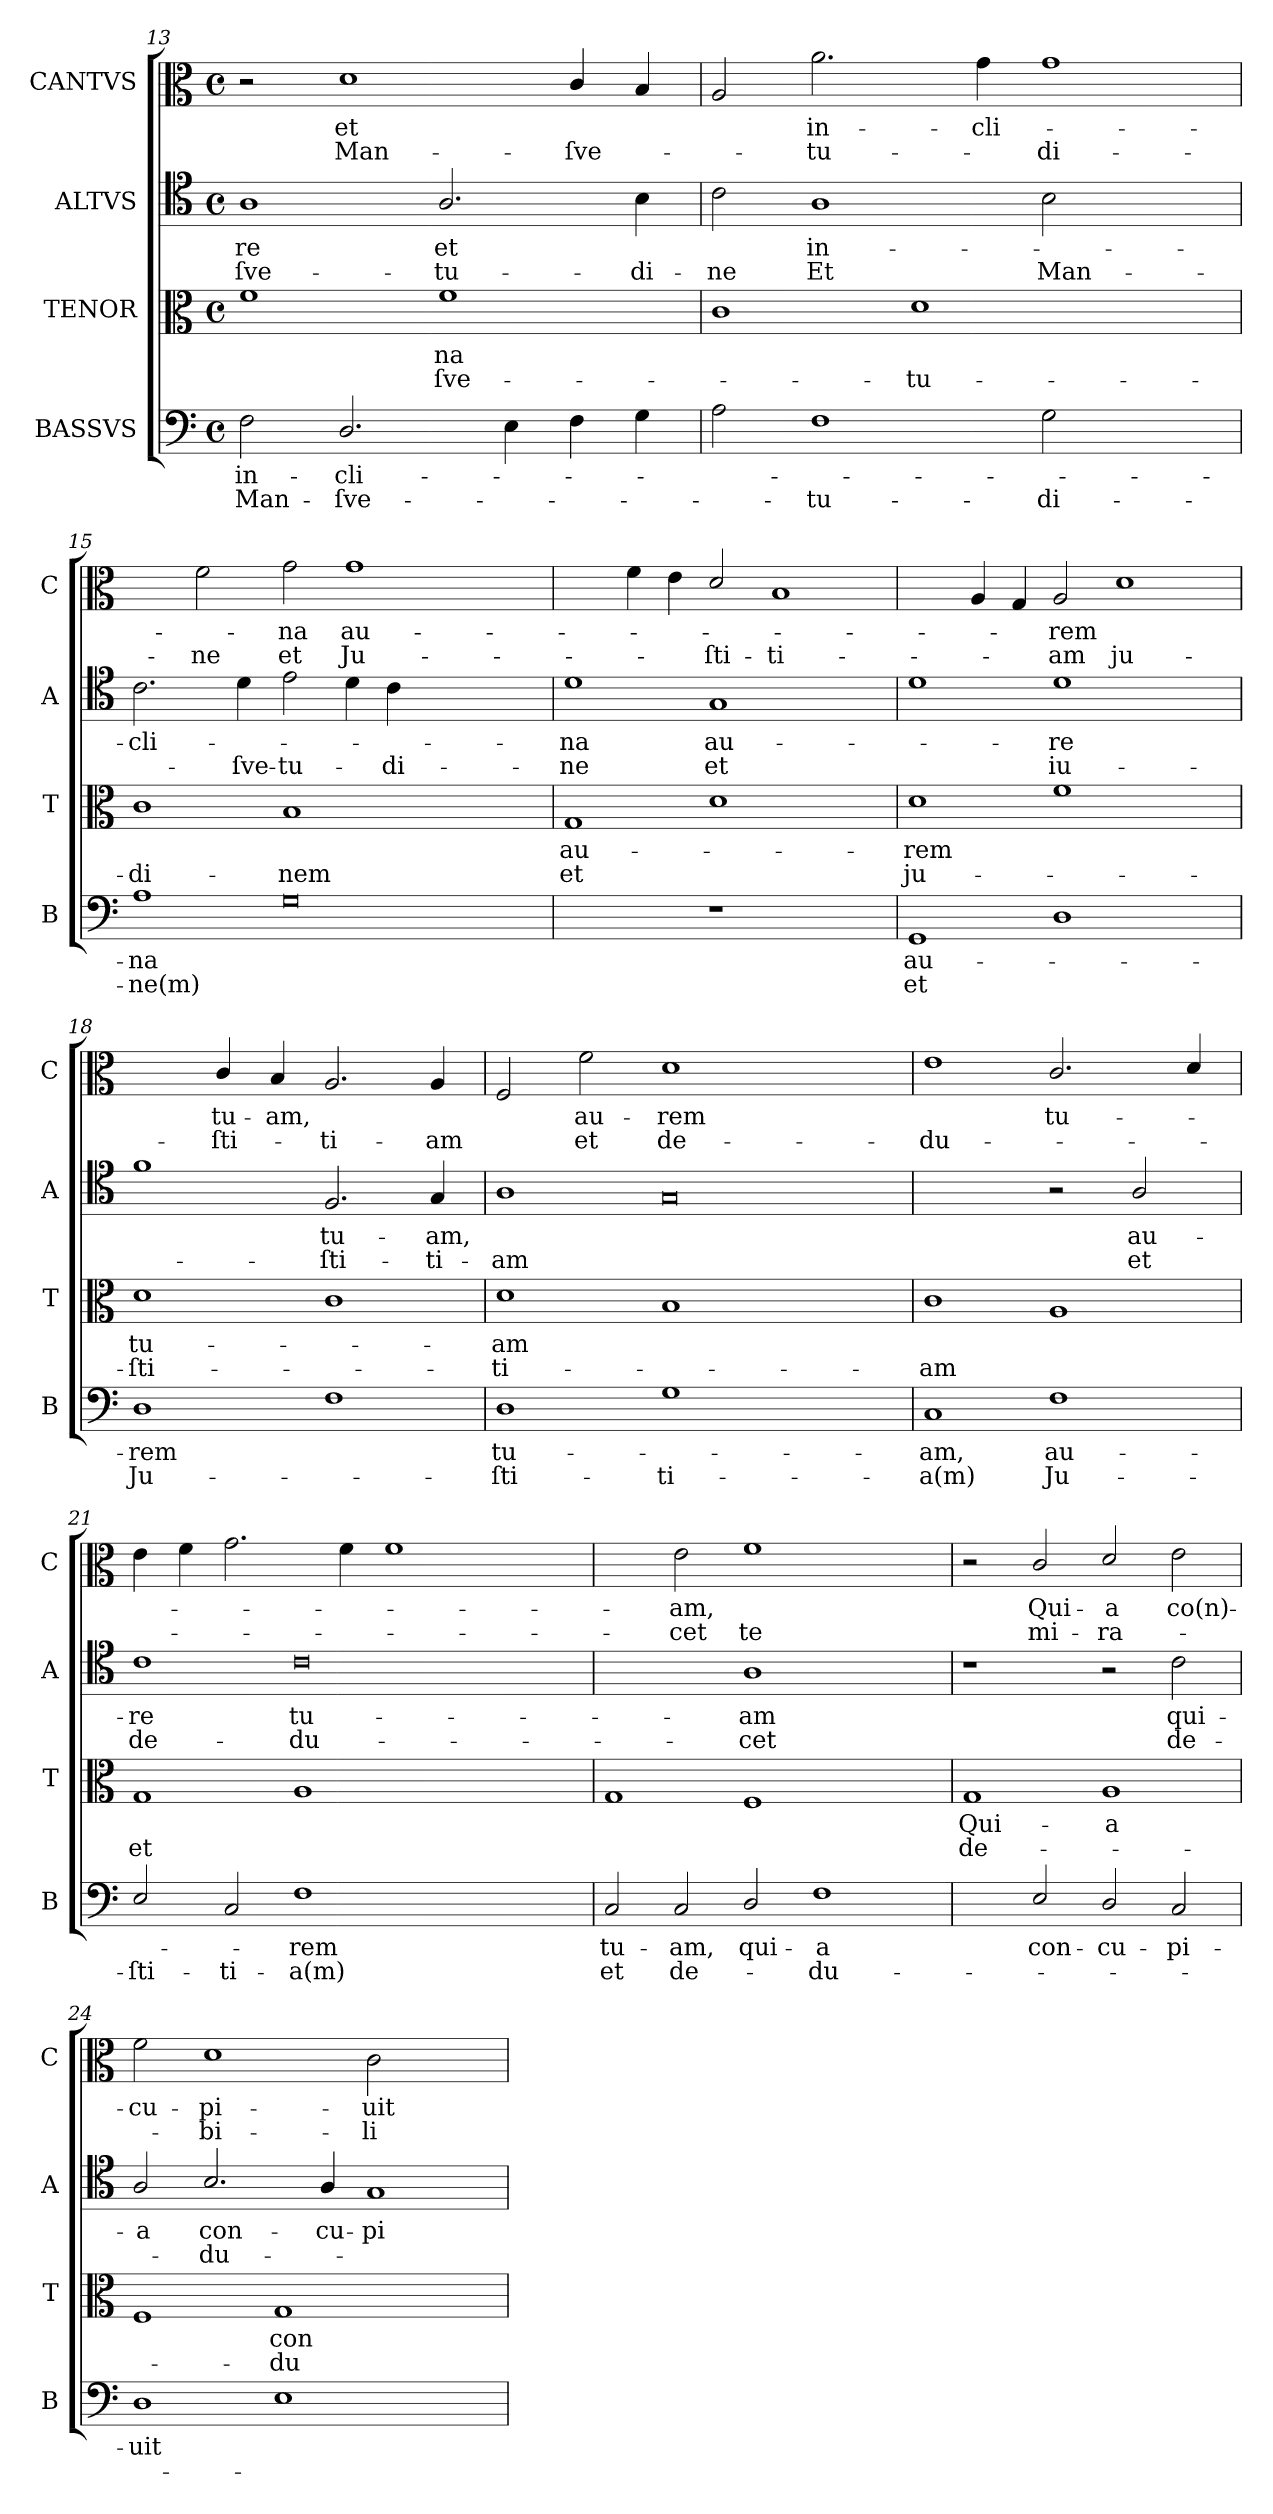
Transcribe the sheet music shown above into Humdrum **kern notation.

**kern	**text	**text	**kern	**text	**text	**kern	**text	**text	**kern	**text	**text
*part4	*part4	*part4	*part3	*part3	*part3	*part2	*part2	*part2	*part1	*part1	*part1
*staff4	*staff4	*staff4	*staff3	*staff3	*staff3	*staff2	*staff2	*staff2	*staff1	*staff1	*staff1
*I"BASSVS	*	*	*I"TENOR	*	*	*I"ALTVS	*	*	*I"CANTVS	*	*
*I'B	*	*	*I'T	*	*	*I'A	*	*	*I'C	*	*
*clefF4	*	*	*clefC3	*	*	*clefC4	*	*	*clefC3	*	*
*k[]	*	*	*k[]	*	*	*k[]	*	*	*k[]	*	*
*G:mix	*	*	*G:mix	*	*	*G:mix	*	*	*G:mix	*	*
*M2/1	*	*	*M2/1	*	*	*M2/1	*	*	*M2/1	*	*
*met(c)	*	*	*met(c)	*	*	*met(c)	*	*	*met(c)	*	*
=13	=13	=13	=13	=13	=13	=13	=13	=13	=13	=13	=13
2F\	in-	Man-	1f	.	.	1A	-re	-ſve-	2r	.	.
2.D/	-cli-	-ſve-	.	.	.	.	.	.	1d	et	Man-
!	!	!	!	!	!	!	!LO:LY:i	!	!	!	!
.	.	.	1f	-na	-ſve-	2.A/	et	-tu-	.	.	.
4E\	.	.	.	.	.	.	.	.	.	.	.
4F\	.	.	.	.	.	.	.	.	4c/	.	-ſve-
4G\	.	.	.	.	.	4B\	.	-di-	4B/	.	.
=14	=14	=14	=14	=14	=14	=14	=14	=14	=14	=14	=14
2A\	-­-	.	1c	.	.	2c\	.	-ne	2A/	.	.
!	!	!	!	!	!	!	!LO:LY:i	!	!	!	!
1F	.	-tu-	.	.	.	1A	in-	Et	2.a\	in-	-tu-
.	.	.	1d	.	-tu-	.	.	.	.	.	.
.	.	.	.	.	.	.	.	.	4g\	-cli-	.
2G\	.	-di-	.	.	.	2B\	.	Man-	1g	.	-di-
2ryy	.	.	2ryy	.	.	2ryy	.	.	.	.	.
=15	=15	=15	=15	=15	=15	=15	=15	=15	=15	=15	=15
!	!	!	!	!	!	!	!LO:LY:i	!	!	!	!
1A	-na	-ne(m)	1c	.	-di-	2.c\	-cli-	.	2ryy	.	.
.	.	.	.	.	.	.	.	.	2f\	.	-ne
.	.	.	.	.	.	4d\	.	-ſve-	.	.	.
0G	.	.	1B	.	-nem	2e\	.	-tu-	2g\	-na	et
.	.	.	.	.	.	4d\	.	.	1g	au-	Ju-
.	.	.	.	.	.	4c\	.	-di-	.	.	.
.	.	.	1ryy	.	.	1ryy	.	.	.	.	.
.	.	.	.	.	.	.	.	.	2ryy	.	.
=16	=16	=16	=16	=16	=16	=16	=16	=16	=16	=16	=16
!	!	!	!	!	!	!	!LO:LY:i	!	!	!	!
1ryy	.	.	1G	au-	et	1d	-na	-ne	2ryy	.	.
.	.	.	.	.	.	.	.	.	4f\	.	.
.	.	.	.	.	.	.	.	.	4e\	.	.
1r	.	.	1d	.	.	1G	au-	et	2d/	.	-ſti-
.	.	.	.	.	.	.	.	.	1B	.	-ti-
2ryy	.	.	2ryy	.	.	2ryy	.	.	.	.	.
=17	=17	=17	=17	=17	=17	=17	=17	=17	=17	=17	=17
1GG	au-	et	1d	-rem	ju-	1d	.	.	2ryy	.	.
.	.	.	.	.	.	.	.	.	4A/	.	.
.	.	.	.	.	.	.	.	.	4G/	.	.
1D	.	.	1f	.	.	1d	-re	iu-	2A/	-rem	-am
.	.	.	.	.	.	.	.	.	1d	.	ju-
2ryy	.	.	2ryy	.	.	2ryy	.	.	.	.	.
=18	=18	=18	=18	=18	=18	=18	=18	=18	=18	=18	=18
1D	-rem	Ju-	1d	tu-	-ſti-	1f	.	.	2ryy	.	.
.	.	.	.	.	.	.	.	.	4c/	tu-	-ſti-
.	.	.	.	.	.	.	.	.	4B/	-am,	.
1F	.	.	1c	.	.	2.F/	tu-	-ſti-	2.A/	.	-ti-
.	.	.	.	.	.	4G/	-am,	-ti-	4A/	.	-am
=19	=19	=19	=19	=19	=19	=19	=19	=19	=19	=19	=19
1D	tu-	-ſti-	1d	-am	-ti-	1A	.	-am	2F/	.	.
.	.	.	.	.	.	.	.	.	2f\	au-	et
1G	.	-ti-	1B	.	.	0G	.	.	1d	-rem	de-
1ryy	.	.	1ryy	.	.	.	.	.	1ryy	.	.
=20	=20	=20	=20	=20	=20	=20	=20	=20	=20	=20	=20
1C	-am,	-a(m)	1c	.	-am	1ryy	.	.	1e	.	-du-
1F	au-	Ju-	1A	.	.	2r	.	.	2.c/	tu-	.
!	!	!	!	!	!	!	!LO:LY:i	!	!	!	!
.	.	.	.	.	.	2A/	au-	et	.	.	.
.	.	.	.	.	.	.	.	.	4d/	.	.
=21	=21	=21	=21	=21	=21	=21	=21	=21	=21	=21	=21
!	!	!	!	!	!	!	!LO:LY:i	!	!	!	!
2E/	.	-ſti-	1G	.	et	1c	-re	de-	4e\	.	.
.	.	.	.	.	.	.	.	.	4f\	.	.
2C/	.	-ti-	.	.	.	.	.	.	2.g\	.	.
!	!	!	!	!	!	!	!LO:LY:i	!	!	!	!
1F	-rem	-a(m)	1A	.	.	0c	tu-	-du-	.	.	.
.	.	.	.	.	.	.	.	.	4f\	.	.
.	.	.	.	.	.	.	.	.	1f	.	.
1ryy	.	.	1ryy	.	.	.	.	.	.	.	.
.	.	.	.	.	.	.	.	.	2ryy	.	.
=22	=22	=22	=22	=22	=22	=22	=22	=22	=22	=22	=22
2C/	tu-	et	1G	.	.	1ryy	.	.	2ryy	.	.
2C/	-am,	de-	.	.	.	.	.	.	2e\	-am,	-cet
!	!	!	!	!	!	!	!LO:LY:i	!	!	!	!
2D/	qui-	.	1F	.	.	1A	-am	-cet	1f	.	te
1F	-a	-du-	.	.	.	.	.	.	.	.	.
.	.	.	2ryy	.	.	2ryy	.	.	2ryy	.	.
=23	=23	=23	=23	=23	=23	=23	=23	=23	=23	=23	=23
2ryy	.	.	1G	Qui-	de-	1r	.	.	2r	.	.
2E/	con-	.	.	.	.	.	.	.	2c/	Qui-	mi-
2D/	-cu-	.	1A	-a	.	2r	.	.	2d/	-a	-ra-
2C/	-pi-	.	.	.	.	2c\	qui-	de-	2e\	co(n)-	.
=24	=24	=24	=24	=24	=24	=24	=24	=24	=24	=24	=24
1D	-uit	.	1F	.	.	2A/	-a	.	2f\	-cu-	.
.	.	.	.	.	.	2.B/	con-	-du-	1d	-pi-	-bi-
1E	.	.	1G	con-	-du-	.	.	.	.	.	.
.	.	.	.	.	.	4A/	-cu-	.	.	.	.
.	.	.	.	.	.	1G	-pi-	.	2c\	-uit	-li-
2ryy	.	.	2ryy	.	.	.	.	.	2ryy	.	.
=	=	=	=	=	=	=	=	=	=	=	=
*-	*-	*-	*-	*-	*-	*-	*-	*-	*-	*-	*-
